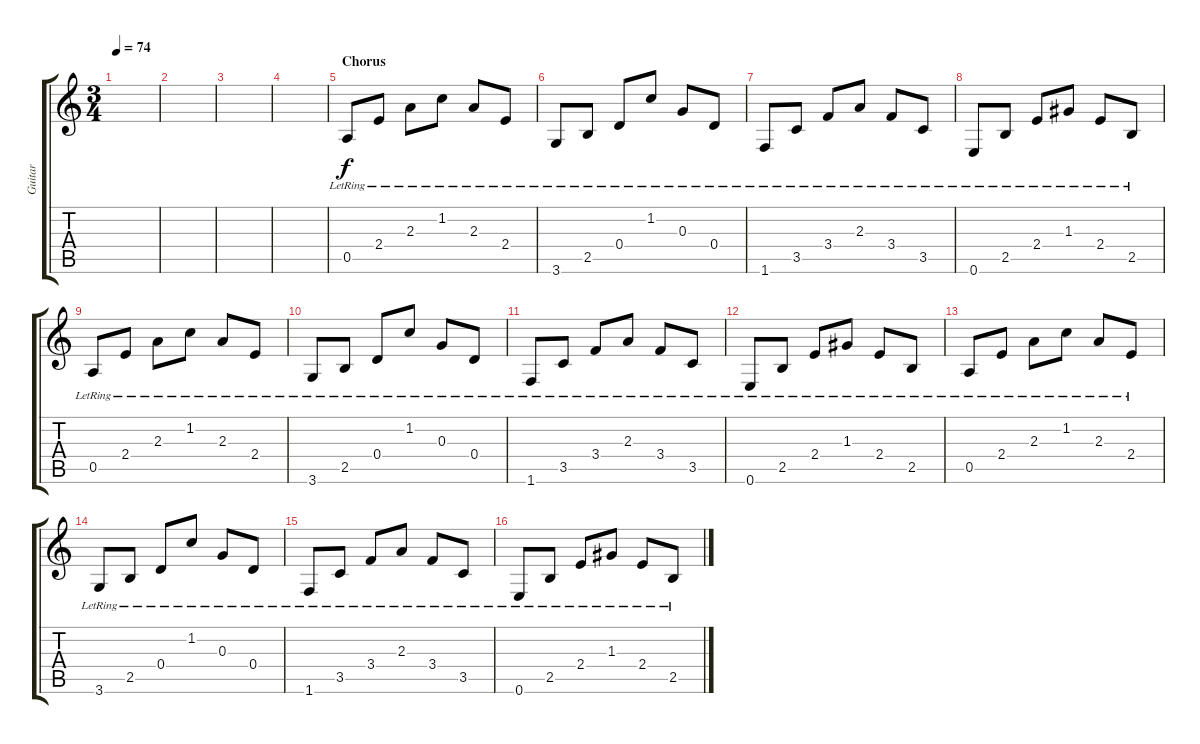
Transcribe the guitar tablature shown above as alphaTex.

\track ("Guitar" "Guitar") {instrument electricguitarclean}
\staff {score tabs}
\tuning (E4 B3 G3 D3 A2 E2) {hide}
\ts (3 4)
\tempo 74
\clef g2
\ks c
|
|
|
|
\section ("" "Chorus")
0.5{lr}.8 2.4{lr}.8 2.3{lr}.8 1.2{lr}.8 2.3{lr}.8 2.4{lr}.8 |
3.6{lr}.8 2.5{lr}.8 0.4{lr}.8 1.2{lr}.8 0.3{lr}.8 0.4{lr}.8 |
1.6{lr}.8 3.5{lr}.8 3.4{lr}.8 2.3{lr}.8 3.4{lr}.8 3.5{lr}.8 |
0.6{lr}.8 2.5{lr}.8 2.4{lr}.8 1.3{lr}.8 2.4{lr}.8 2.5{lr}.8 |
0.5{lr}.8 2.4{lr}.8 2.3{lr}.8 1.2{lr}.8 2.3{lr}.8 2.4{lr}.8 |
3.6{lr}.8 2.5{lr}.8 0.4{lr}.8 1.2{lr}.8 0.3{lr}.8 0.4{lr}.8 |
1.6{lr}.8 3.5{lr}.8 3.4{lr}.8 2.3{lr}.8 3.4{lr}.8 3.5{lr}.8 |
0.6{lr}.8 2.5{lr}.8 2.4{lr}.8 1.3{lr}.8 2.4{lr}.8 2.5{lr}.8 |
0.5{lr}.8 2.4{lr}.8 2.3{lr}.8 1.2{lr}.8 2.3{lr}.8 2.4{lr}.8 |
3.6{lr}.8 2.5{lr}.8 0.4{lr}.8 1.2{lr}.8 0.3{lr}.8 0.4{lr}.8 |
1.6{lr}.8 3.5{lr}.8 3.4{lr}.8 2.3{lr}.8 3.4{lr}.8 3.5{lr}.8 |
0.6{lr}.8 2.5{lr}.8 2.4{lr}.8 1.3{lr}.8 2.4{lr}.8 2.5{lr}.8
